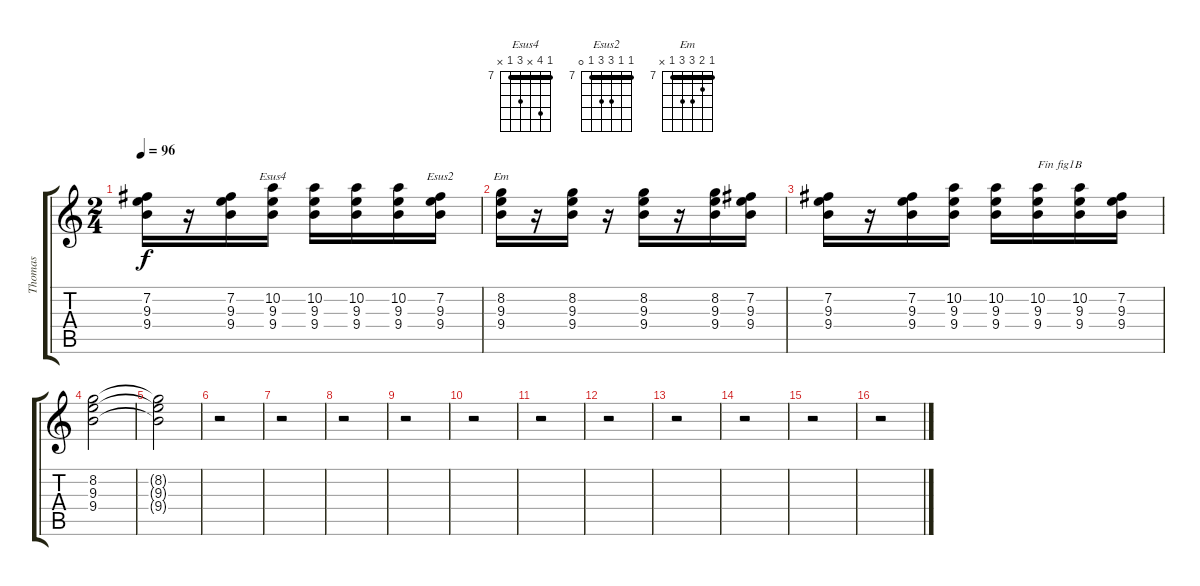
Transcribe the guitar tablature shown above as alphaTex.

\track ("Thomas" "Thomas") {instrument electricguitarjazz}
\staff {score tabs}
\tuning (E4 B3 G3 D3 A2 E2) {hide}
\chord ("Esus4" 7 10 x 9 7 x) {firstfret 7 barre 7}
\chord ("Esus2" 7 7 9 9 7 0) {firstfret 7 barre 7}
\chord ("Em" 7 8 9 9 7 x) {firstfret 7 barre 7}
\ts (2 4)
\tempo 96
\clef g2
\ks c
(7.2 9.3 9.4).16{dy f} r.16 (7.2 9.3 9.4).16 (10.2 9.3 9.4).16{ch "Esus4"} (10.2 9.3 9.4).16 (10.2 9.3 9.4).16 (10.2 9.3 9.4).16 (7.2 9.3 9.4).16{ch "Esus2"} |
(8.2 9.3 9.4).16{ch "Em"} r.16 (8.2 9.3 9.4).16 r.16 (8.2 9.3 9.4).16 r.16 (8.2 9.3 9.4).16 (7.2 9.3 9.4).16 |
(7.2 9.3 9.4).16 r.16 (7.2 9.3 9.4).16 (10.2 9.3 9.4).16 (10.2 9.3 9.4).16 (10.2 9.3 9.4).16{txt "Fin fig1B"} (10.2 9.3 9.4).16 (7.2 9.3 9.4).16 |
(8.2 9.3 9.4).2 |
(8.2{t} 9.3{t} 9.4{t}).2 |
r.2 |
r.2 |
r.2 |
r.2 |
r.2 |
r.2 |
r.2 |
r.2 |
r.2 |
r.2 |
r.2
